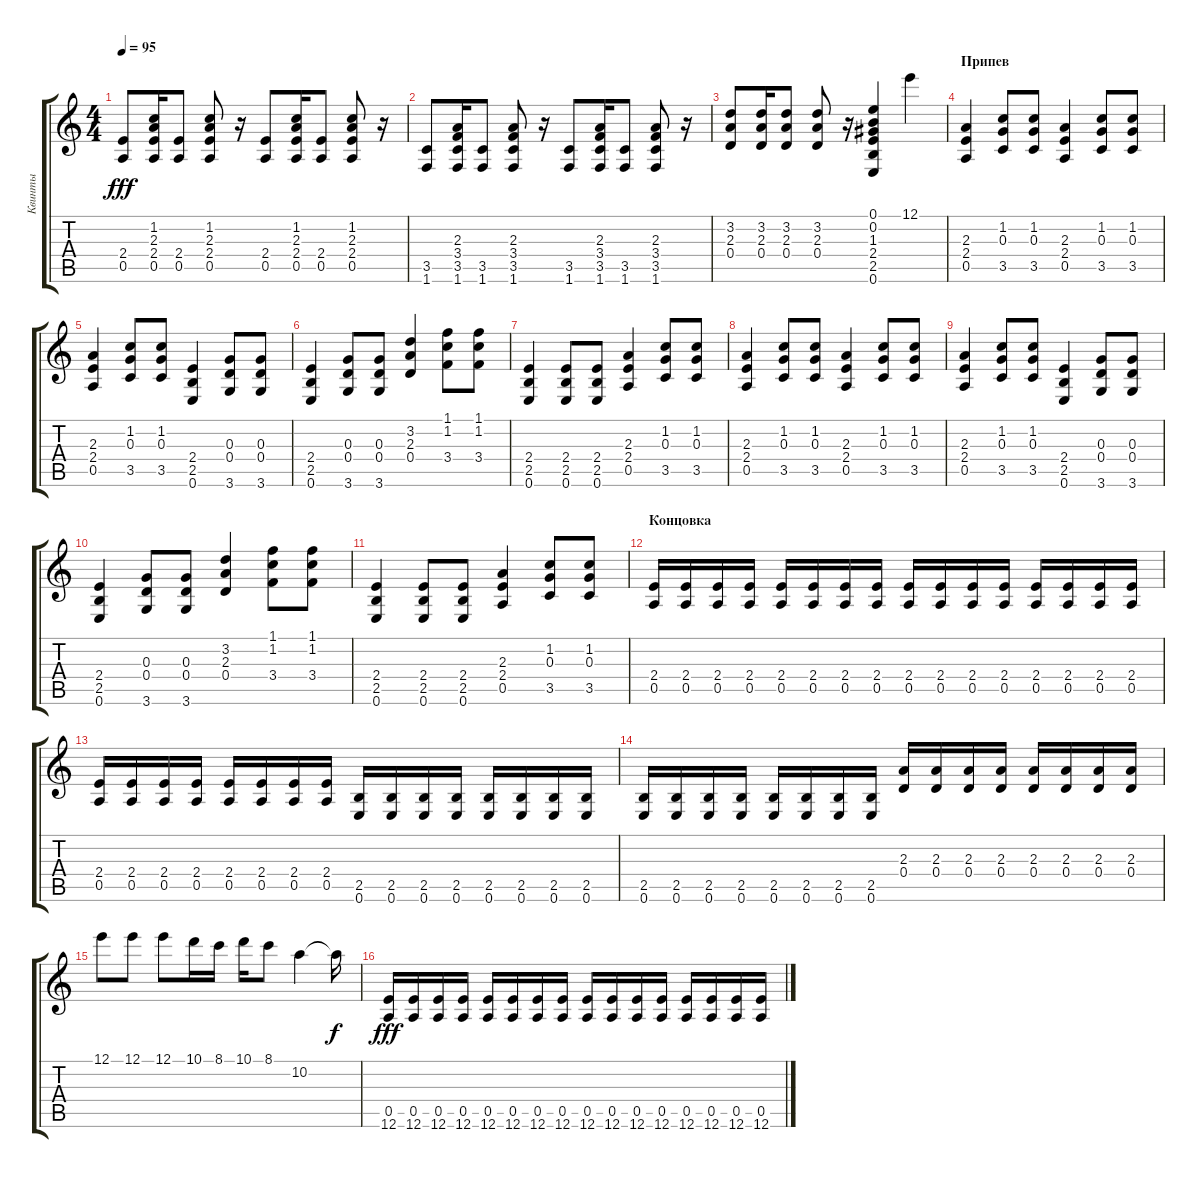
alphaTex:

\track ("Квинты" "Квинты") {instrument distortionguitar}
\staff {score tabs}
\tuning (E4 B3 G3 D3 A2 E2) {hide}
\ts (4 4)
\tempo 95
\clef g2
\ks c
(2.4 0.5).8{dy fff} (1.2 2.3 2.4 0.5).16 (2.4 0.5).8 (1.2 2.3 2.4 0.5).8 r.16 (2.4 0.5).8 (1.2 2.3 2.4 0.5).16 (2.4 0.5).8 (1.2 2.3 2.4 0.5).8 r.16 |
(3.5 1.6).8 (2.3 3.4 3.5 1.6).16 (3.5 1.6).8 (2.3 3.4 3.5 1.6).8 r.16 (3.5 1.6).8 (2.3 3.4 3.5 1.6).16 (3.5 1.6).8 (2.3 3.4 3.5 1.6).8 r.16 |
(3.2 2.3 0.4).8 (3.2 2.3 0.4).16 (3.2 2.3 0.4).8 (3.2 2.3 0.4).8 r.16 (0.1 0.2 1.3 2.4 2.5 0.6).4 12.1.4 |
\section ("" "Припев")
(2.3 2.4 0.5).4 (1.2 0.3 3.5).8 (1.2 0.3 3.5).8 (2.3 2.4 0.5).4 (1.2 0.3 3.5).8 (1.2 0.3 3.5).8 |
(2.3 2.4 0.5).4 (1.2 0.3 3.5).8 (1.2 0.3 3.5).8 (2.4 2.5 0.6).4 (0.3 0.4 3.6).8 (0.3 0.4 3.6).8 |
(2.4 2.5 0.6).4 (0.3 0.4 3.6).8 (0.3 0.4 3.6).8 (3.2 2.3 0.4).4 (1.1 1.2 3.4).8 (1.1 1.2 3.4).8 |
(2.4 2.5 0.6).4 (2.4 2.5 0.6).8 (2.4 2.5 0.6).8 (2.3 2.4 0.5).4 (1.2 0.3 3.5).8 (1.2 0.3 3.5).8 |
(2.3 2.4 0.5).4 (1.2 0.3 3.5).8 (1.2 0.3 3.5).8 (2.3 2.4 0.5).4 (1.2 0.3 3.5).8 (1.2 0.3 3.5).8 |
(2.3 2.4 0.5).4 (1.2 0.3 3.5).8 (1.2 0.3 3.5).8 (2.4 2.5 0.6).4 (0.3 0.4 3.6).8 (0.3 0.4 3.6).8 |
(2.4 2.5 0.6).4 (0.3 0.4 3.6).8 (0.3 0.4 3.6).8 (3.2 2.3 0.4).4 (1.1 1.2 3.4).8 (1.1 1.2 3.4).8 |
(2.4 2.5 0.6).4 (2.4 2.5 0.6).8 (2.4 2.5 0.6).8 (2.3 2.4 0.5).4 (1.2 0.3 3.5).8 (1.2 0.3 3.5).8 |
\section ("" "Концовка")
(2.4 0.5).16 (2.4 0.5).16 (2.4 0.5).16 (2.4 0.5).16 (2.4 0.5).16 (2.4 0.5).16 (2.4 0.5).16 (2.4 0.5).16 (2.4 0.5).16 (2.4 0.5).16 (2.4 0.5).16 (2.4 0.5).16 (2.4 0.5).16 (2.4 0.5).16 (2.4 0.5).16 (2.4 0.5).16 |
(2.4 0.5).16 (2.4 0.5).16 (2.4 0.5).16 (2.4 0.5).16 (2.4 0.5).16 (2.4 0.5).16 (2.4 0.5).16 (2.4 0.5).16 (2.5 0.6).16 (2.5 0.6).16 (2.5 0.6).16 (2.5 0.6).16 (2.5 0.6).16 (2.5 0.6).16 (2.5 0.6).16 (2.5 0.6).16 |
(2.5 0.6).16 (2.5 0.6).16 (2.5 0.6).16 (2.5 0.6).16 (2.5 0.6).16 (2.5 0.6).16 (2.5 0.6).16 (2.5 0.6).16 (2.3 0.4).16 (2.3 0.4).16 (2.3 0.4).16 (2.3 0.4).16 (2.3 0.4).16 (2.3 0.4).16 (2.3 0.4).16 (2.3 0.4).16 |
12.1.8 12.1.8 12.1.8 10.1.16 8.1.16 10.1.16 8.1.8 10.2.4 10.2{t}.16{dy f} |
(0.5 12.6).16{dy fff} (0.5 12.6).16 (0.5 12.6).16 (0.5 12.6).16 (0.5 12.6).16 (0.5 12.6).16 (0.5 12.6).16 (0.5 12.6).16 (0.5 12.6).16 (0.5 12.6).16 (0.5 12.6).16 (0.5 12.6).16 (0.5 12.6).16 (0.5 12.6).16 (0.5 12.6).16 (0.5 12.6).16
